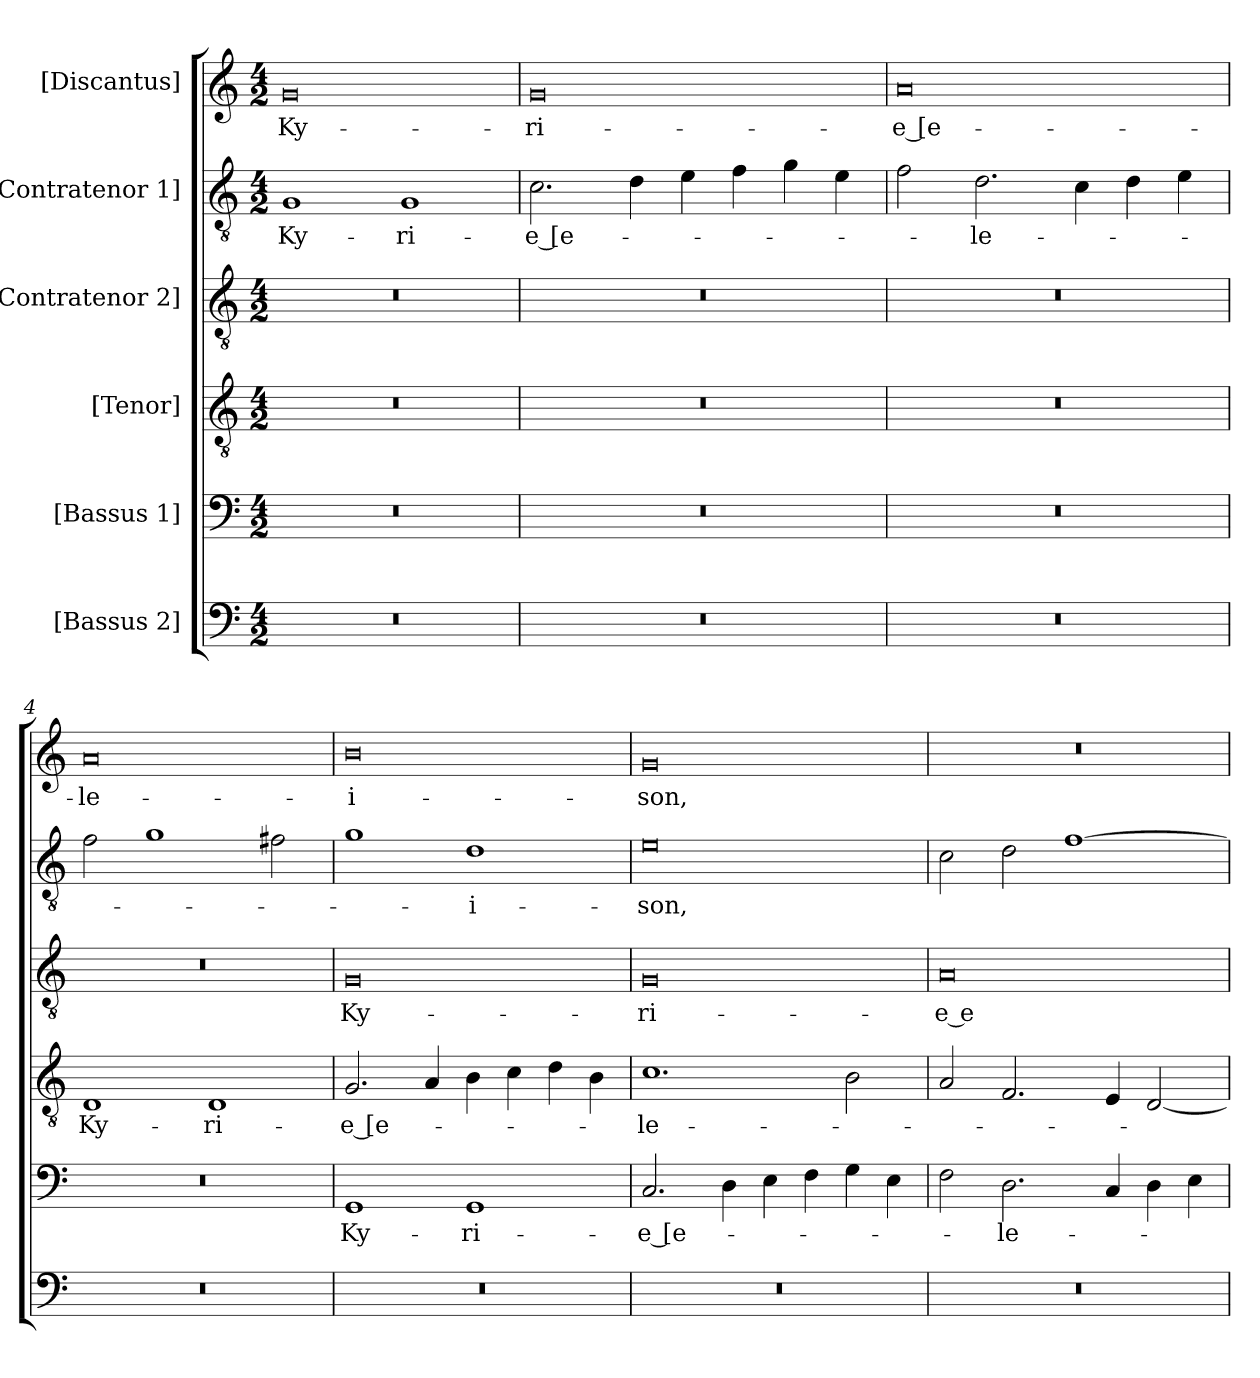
**kern	**kern	**text	**kern	**text	**kern	**text	**kern	**text	**kern	**text
*part6	*part5	*part5	*part4	*part4	*part3	*part3	*part2	*part2	*part1	*part1
*staff6	*staff5	*staff5	*staff4	*staff4	*staff3	*staff3	*staff2	*staff2	*staff1	*staff1
*I"[Bassus 2]	*I"[Bassus 1]	*	*I"[Tenor]	*	*I"[Contratenor 2]	*	*I"[Contratenor 1]	*	*I"[Discantus]	*
*clefF4	*clefF4	*	*clefGv2	*	*clefGv2	*	*clefGv2	*	*clefG2	*
*k[]	*k[]	*	*k[]	*	*k[]	*	*k[]	*	*k[]	*
*M4/2	*M4/2	*	*M4/2	*	*M4/2	*	*M4/2	*	*M4/2	*
=1	=1	=1	=1	=1	=1	=1	=1	=1	=1	=1
0r	0r	.	0r	.	0r	.	1G/	Ky-	0g/	Ky-
.	.	.	.	.	.	.	1G/	-ri-	.	.
=2	=2	=2	=2	=2	=2	=2	=2	=2	=2	=2
0r	0r	.	0r	.	0r	.	2.c\	-e [e-	0g/	-ri-
.	.	.	.	.	.	.	4d\	.	.	.
.	.	.	.	.	.	.	4e\	.	.	.
.	.	.	.	.	.	.	4f\	.	.	.
.	.	.	.	.	.	.	4g\	.	.	.
.	.	.	.	.	.	.	4e\	.	.	.
=3	=3	=3	=3	=3	=3	=3	=3	=3	=3	=3
0r	0r	.	0r	.	0r	.	2f\	.	0a/	-e [e-
.	.	.	.	.	.	.	2.d\	-le-	.	.
.	.	.	.	.	.	.	4c\	.	.	.
.	.	.	.	.	.	.	4d\	.	.	.
.	.	.	.	.	.	.	4e\	.	.	.
=4	=4	=4	=4	=4	=4	=4	=4	=4	=4	=4
0r	0r	.	1D/	Ky-	0r	.	2f\	.	0a/	-le-
.	.	.	.	.	.	.	1g\	.	.	.
.	.	.	1D/	-ri-	.	.	.	.	.	.
.	.	.	.	.	.	.	2f#X\	.	.	.
=5	=5	=5	=5	=5	=5	=5	=5	=5	=5	=5
0r	1GG/	Ky-	2.G/	-e [e-	0G/	Ky-	1g\	.	0b\	-i-
.	.	.	4A/	.	.	.	.	.	.	.
.	1GG/	-ri-	4B\	.	.	.	1d\	-i-	.	.
.	.	.	4c\	.	.	.	.	.	.	.
.	.	.	4d\	.	.	.	.	.	.	.
.	.	.	4B\	.	.	.	.	.	.	.
=6	=6	=6	=6	=6	=6	=6	=6	=6	=6	=6
0r	2.C/	-e [e-	1.c\	-le-	0G/	-ri-	0e\	-son,	0g/	-son,
.	4D\	.	.	.	.	.	.	.	.	.
.	4E\	.	.	.	.	.	.	.	.	.
.	4F\	.	.	.	.	.	.	.	.	.
.	4G\	.	2B\	.	.	.	.	.	.	.
.	4E\	.	.	.	.	.	.	.	.	.
=7	=7	=7	=7	=7	=7	=7	=7	=7	=7	=7
0r	2F\	.	2A/	.	0A/	-e e-	2c\	.	0r	.
.	2.D\	-le-	2.F/	.	.	.	2d\	.	.	.
.	.	.	.	.	.	.	[1f\	.	.	.
.	4C/	.	4E/	.	.	.	.	.	.	.
.	4D\	.	[2D/	.	.	.	.	.	.	.
.	4E\	.	.	.	.	.	.	.	.	.
=	=	=	=	=	=	=	=	=	=	=
*-	*-	*-	*-	*-	*-	*-	*-	*-	*-	*-
